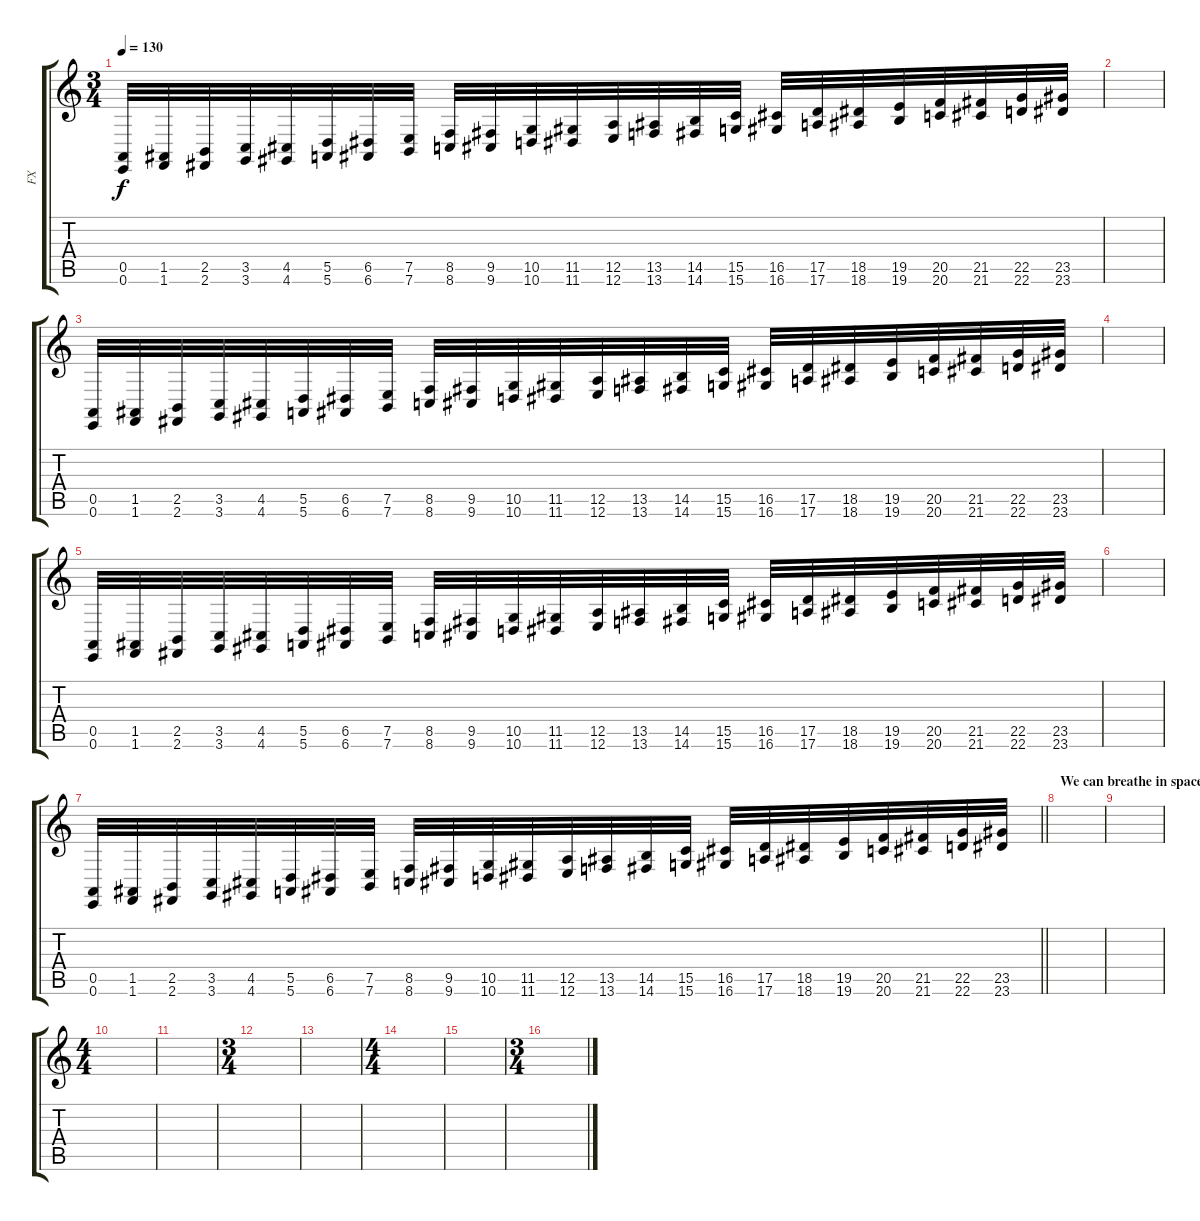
\track ("FX" "FX") {instrument guitarfretnoise}
\staff {score tabs}
\tuning (E4 B3 G3 D3 A2 E2) {hide}
\ts (3 4)
\tempo 130
\clef g2
\ks c
(0.5 0.6).32{dy f instrument guitarfretnoise} (1.5 1.6).32 (2.5 2.6).32 (3.5 3.6).32 (4.5 4.6).32 (5.5 5.6).32 (6.5 6.6).32 (7.5 7.6).32 (8.5 8.6).32 (9.5 9.6).32 (10.5 10.6).32 (11.5 11.6).32 (12.5 12.6).32 (13.5 13.6).32 (14.5 14.6).32 (15.5 15.6).32 (16.5 16.6).32 (17.5 17.6).32 (18.5 18.6).32 (19.5 19.6).32 (20.5 20.6).32 (21.5 21.6).32 (22.5 22.6).32 (23.5 23.6).32 |
|
(0.5 0.6).32{instrument guitarfretnoise} (1.5 1.6).32 (2.5 2.6).32 (3.5 3.6).32 (4.5 4.6).32 (5.5 5.6).32 (6.5 6.6).32 (7.5 7.6).32 (8.5 8.6).32 (9.5 9.6).32 (10.5 10.6).32 (11.5 11.6).32 (12.5 12.6).32 (13.5 13.6).32 (14.5 14.6).32 (15.5 15.6).32 (16.5 16.6).32 (17.5 17.6).32 (18.5 18.6).32 (19.5 19.6).32 (20.5 20.6).32 (21.5 21.6).32 (22.5 22.6).32 (23.5 23.6).32 |
|
(0.5 0.6).32{instrument guitarfretnoise} (1.5 1.6).32 (2.5 2.6).32 (3.5 3.6).32 (4.5 4.6).32 (5.5 5.6).32 (6.5 6.6).32 (7.5 7.6).32 (8.5 8.6).32 (9.5 9.6).32 (10.5 10.6).32 (11.5 11.6).32 (12.5 12.6).32 (13.5 13.6).32 (14.5 14.6).32 (15.5 15.6).32 (16.5 16.6).32 (17.5 17.6).32 (18.5 18.6).32 (19.5 19.6).32 (20.5 20.6).32 (21.5 21.6).32 (22.5 22.6).32 (23.5 23.6).32 |
|
\barLineRight lightlight
(0.5 0.6).32{instrument guitarfretnoise} (1.5 1.6).32 (2.5 2.6).32 (3.5 3.6).32 (4.5 4.6).32 (5.5 5.6).32 (6.5 6.6).32 (7.5 7.6).32 (8.5 8.6).32 (9.5 9.6).32 (10.5 10.6).32 (11.5 11.6).32 (12.5 12.6).32 (13.5 13.6).32 (14.5 14.6).32 (15.5 15.6).32 (16.5 16.6).32 (17.5 17.6).32 (18.5 18.6).32 (19.5 19.6).32 (20.5 20.6).32 (21.5 21.6).32 (22.5 22.6).32 (23.5 23.6).32 |
\section ("" "We can breathe in space...")
|
|
\ts (4 4)
|
|
\ts (3 4)
|
|
\ts (4 4)
|
|
\ts (3 4)
